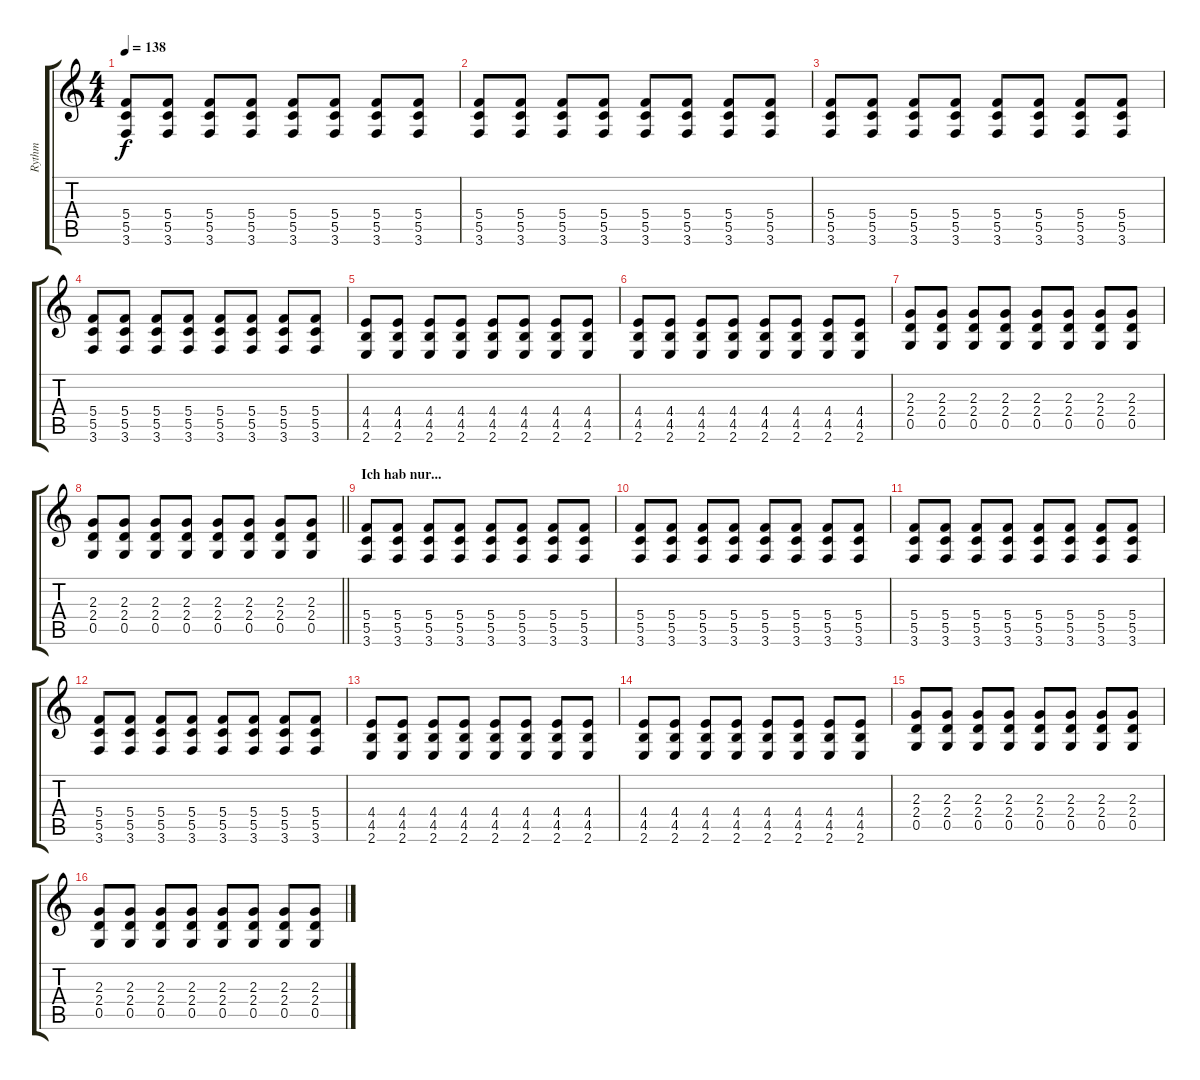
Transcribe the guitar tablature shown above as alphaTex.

\track ("Rythm" "Rythm") {instrument distortionguitar}
\staff {score tabs}
\tuning (D4 A3 F3 C3 G2 D2) {hide}
\ts (4 4)
\tempo 138
\clef g2
\ks c
(5.4 5.5 3.6).8{dy f instrument distortionguitar} (5.4 5.5 3.6).8 (5.4 5.5 3.6).8 (5.4 5.5 3.6).8 (5.4 5.5 3.6).8 (5.4 5.5 3.6).8 (5.4 5.5 3.6).8 (5.4 5.5 3.6).8 |
(5.4 5.5 3.6).8 (5.4 5.5 3.6).8 (5.4 5.5 3.6).8 (5.4 5.5 3.6).8 (5.4 5.5 3.6).8 (5.4 5.5 3.6).8 (5.4 5.5 3.6).8 (5.4 5.5 3.6).8 |
(5.4 5.5 3.6).8 (5.4 5.5 3.6).8 (5.4 5.5 3.6).8 (5.4 5.5 3.6).8 (5.4 5.5 3.6).8 (5.4 5.5 3.6).8 (5.4 5.5 3.6).8 (5.4 5.5 3.6).8 |
(5.4 5.5 3.6).8 (5.4 5.5 3.6).8 (5.4 5.5 3.6).8 (5.4 5.5 3.6).8 (5.4 5.5 3.6).8 (5.4 5.5 3.6).8 (5.4 5.5 3.6).8 (5.4 5.5 3.6).8 |
(4.4 4.5 2.6).8 (4.4 4.5 2.6).8 (4.4 4.5 2.6).8 (4.4 4.5 2.6).8 (4.4 4.5 2.6).8 (4.4 4.5 2.6).8 (4.4 4.5 2.6).8 (4.4 4.5 2.6).8 |
(4.4 4.5 2.6).8 (4.4 4.5 2.6).8 (4.4 4.5 2.6).8 (4.4 4.5 2.6).8 (4.4 4.5 2.6).8 (4.4 4.5 2.6).8 (4.4 4.5 2.6).8 (4.4 4.5 2.6).8 |
(2.3 2.4 0.5).8 (2.3 2.4 0.5).8 (2.3 2.4 0.5).8 (2.3 2.4 0.5).8 (2.3 2.4 0.5).8 (2.3 2.4 0.5).8 (2.3 2.4 0.5).8 (2.3 2.4 0.5).8 |
\barLineRight lightlight
(2.3 2.4 0.5).8 (2.3 2.4 0.5).8 (2.3 2.4 0.5).8 (2.3 2.4 0.5).8 (2.3 2.4 0.5).8 (2.3 2.4 0.5).8 (2.3 2.4 0.5).8 (2.3 2.4 0.5).8 |
\section ("" "Ich hab nur...")
(5.4 5.5 3.6).8 (5.4 5.5 3.6).8 (5.4 5.5 3.6).8 (5.4 5.5 3.6).8 (5.4 5.5 3.6).8 (5.4 5.5 3.6).8 (5.4 5.5 3.6).8 (5.4 5.5 3.6).8 |
(5.4 5.5 3.6).8 (5.4 5.5 3.6).8 (5.4 5.5 3.6).8 (5.4 5.5 3.6).8 (5.4 5.5 3.6).8 (5.4 5.5 3.6).8 (5.4 5.5 3.6).8 (5.4 5.5 3.6).8 |
(5.4 5.5 3.6).8 (5.4 5.5 3.6).8 (5.4 5.5 3.6).8 (5.4 5.5 3.6).8 (5.4 5.5 3.6).8 (5.4 5.5 3.6).8 (5.4 5.5 3.6).8 (5.4 5.5 3.6).8 |
(5.4 5.5 3.6).8 (5.4 5.5 3.6).8 (5.4 5.5 3.6).8 (5.4 5.5 3.6).8 (5.4 5.5 3.6).8 (5.4 5.5 3.6).8 (5.4 5.5 3.6).8 (5.4 5.5 3.6).8 |
(4.4 4.5 2.6).8 (4.4 4.5 2.6).8 (4.4 4.5 2.6).8 (4.4 4.5 2.6).8 (4.4 4.5 2.6).8 (4.4 4.5 2.6).8 (4.4 4.5 2.6).8 (4.4 4.5 2.6).8 |
(4.4 4.5 2.6).8 (4.4 4.5 2.6).8 (4.4 4.5 2.6).8 (4.4 4.5 2.6).8 (4.4 4.5 2.6).8 (4.4 4.5 2.6).8 (4.4 4.5 2.6).8 (4.4 4.5 2.6).8 |
(2.3 2.4 0.5).8 (2.3 2.4 0.5).8 (2.3 2.4 0.5).8 (2.3 2.4 0.5).8 (2.3 2.4 0.5).8 (2.3 2.4 0.5).8 (2.3 2.4 0.5).8 (2.3 2.4 0.5).8 |
(2.3 2.4 0.5).8 (2.3 2.4 0.5).8 (2.3 2.4 0.5).8 (2.3 2.4 0.5).8 (2.3 2.4 0.5).8 (2.3 2.4 0.5).8 (2.3 2.4 0.5).8 (2.3 2.4 0.5).8
